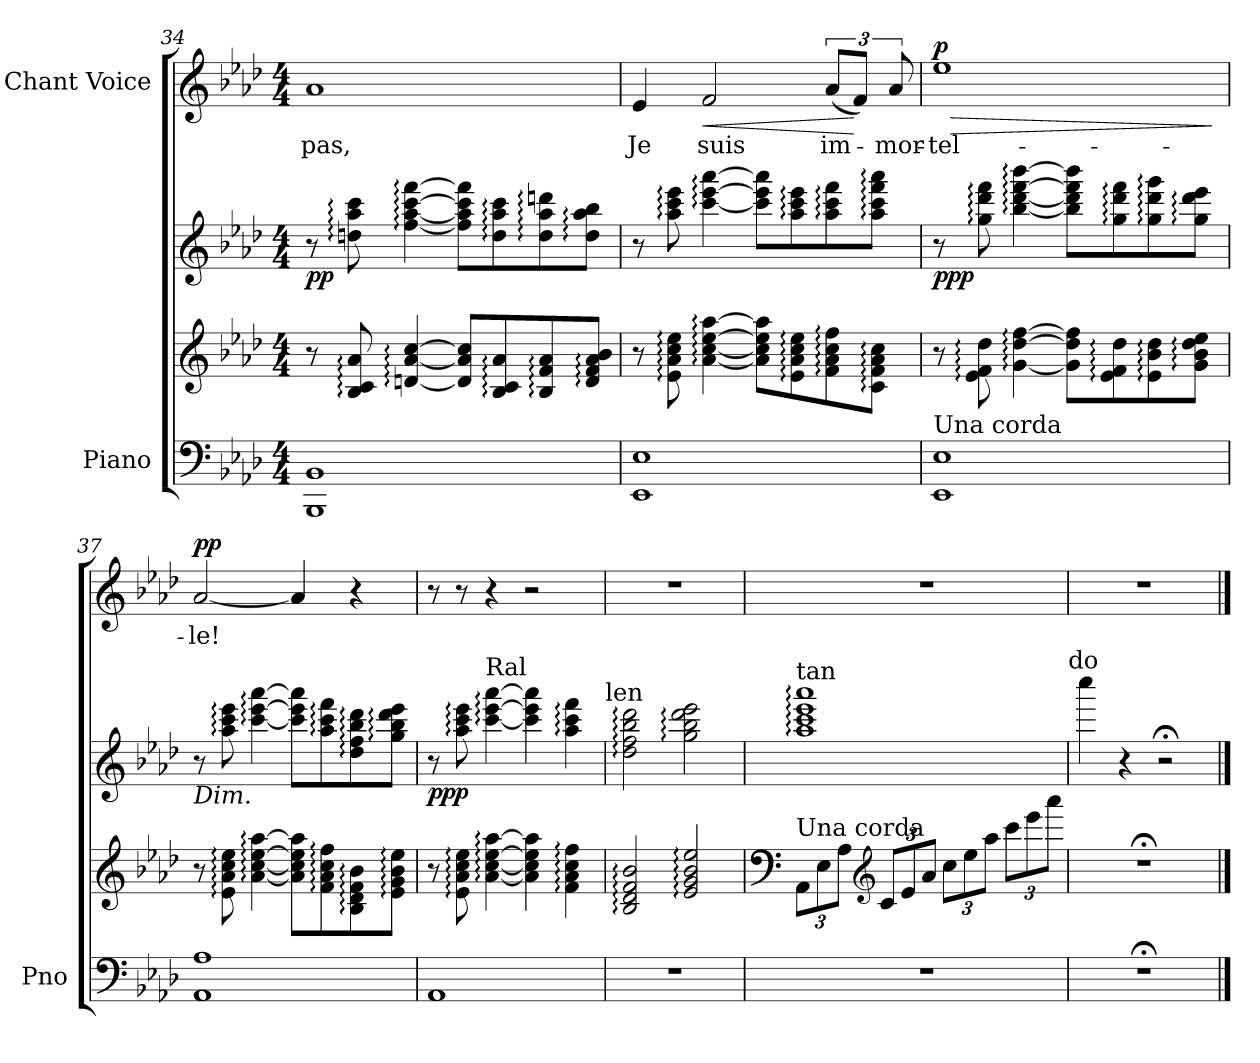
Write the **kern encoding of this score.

**kern	**kern	**kern	**dynam	**kern	**text	**dynam
*part2	*part2	*part2	*part2	*part1	*part1	*part1
*staff4	*staff3	*staff2	*staff2/3/4	*staff1	*staff1	*staff1
*I"Piano	*	*	*	*I"Chant Voice	*	*
*I'Pno	*	*	*	*	*	*
*clefF4	*clefG2	*clefG2	*	*clefG2	*	*
*k[b-e-a-d-]	*k[b-e-a-d-]	*k[b-e-a-d-]	*	*k[b-e-a-d-]	*	*
*M4/4	*M4/4	*M4/4	*	*M4/4	*	*
=34	=34	=34	=34	=34	=34	=34
!	!	!	!LO:DY:b	!	!LO:LY:b	!
1BBB- 1BB-	8r	8r	pp	1a-	pas,	.
.	8B-/: 8c/: 8a-/:	8ddn\: 8aa-\: 8ccc\:	.	.	.	.
.	[4dn/: [4a-/: [4cc/:	[4ff\: [4aa-\: [4ccc\: [4fff\:	.	.	.	.
.	8d/] 8a-/] 8cc/]L	8ff\] 8aa-\] 8ccc\] 8fff\]L	.	.	.	.
.	8B-/: 8c/: 8a-/:	8dd\: 8aa-\: 8ccc\:	.	.	.	.
.	8B-/: 8f/: 8a-/:	8dd\: 8aa-\: 8dddn\:	.	.	.	.
.	8d/: 8f/: 8a-/: 8b-/:J	8dd\: 8aa-\: 8bb-\:J	.	.	.	.
!!LO:LB:g=z
=35	=35	=35	=35	=35	=35	=35
!	!	!	!	!	!LO:LY:b	!
1EE- 1E-	8r	8r	.	4e-/	Je	.
.	8e-\: 8a-\: 8cc\: 8ee-\:	8aa-\: 8ccc\: 8eee-\:	.	.	.	.
!	!	!	!	!	!LO:LY:b	!LO:HP:b
.	[4a-\: [4cc\: [4ee-\: [4aa-\:	[4ccc\: [4eee-\: [4aaa-\:	.	2f/	suis	<
.	8a-\] 8cc\] 8ee-\] 8aa-\]L	8ccc\] 8eee-\] 8aaa-\]L	.	.	.	.
.	8e-\: 8a-\: 8cc\: 8ee-\:	8aa-\: 8ccc\: 8eee-\:	.	.	.	.
!	!	!	!	!	!LO:LY:b	!
.	8f\: 8a-\: 8cc\: 8ff\:	8aa-\: 8ccc\: 8fff\:	.	(<12a-/L	im-	.
.	.	.	.	12f/J)	.	[
.	8c\: 8f\: 8a-\: 8cc\:J	8aa-\: 8ccc\: 8fff\: 8aaa-\:J	.	.	.	.
!	!	!	!	!	!LO:LY:b	!
.	.	.	.	12a-/	-mor-	.
=36	=36	=36	=36	=36	=36	=36
!LO:TX:a:t=Una corda	!	!	!	!	!	!
!	!	!	!LO:DY:b	!	!LO:LY:b	!LO:HP:b
!	!	!	!	!	!	!LO:DY:n=1:a
1EE- 1E-	8r	8r	ppp	1ee-	-tel-	> p
.	8e-\: 8f\: 8dd-\:	8gg\: 8ddd-\: 8fff\:	.	.	.	.
.	[4g\: [4dd-\: [4ff\:	[4bb-\: [4ddd-\: [4fff\: [4bbb-\:	.	.	.	.
.	8g\] 8dd-\] 8ff\]L	8bb-\] 8ddd-\] 8fff\] 8bbb-\]L	.	.	.	.
.	8e-\: 8f\: 8dd-\:	8gg\: 8ddd-\: 8fff\:	.	.	.	.
.	8e-\: 8b-\: 8dd-\:	8gg\: 8ddd-\: 8ggg\:	.	.	.	.
.	8g\: 8b-\: 8dd-\: 8ee-\:J	8gg\: 8ddd-\: 8eee-\:J	.	.	.	.
.	.	.	.	.	.	]
=37	=37	=37	=37	=37	=37	=37
!	!	!LO:TX:b:i:t=Dim.	!	!	!	!
!	!	!	!	!	!LO:LY:b	!LO:DY:a
1AA- 1A-	8r	8r	.	[2a-/	-le!	pp
.	8e-\: 8a-\: 8cc\: 8ee-\:	8aa-\: 8ccc\: 8eee-\:	.	.	.	.
.	[4a-\: [4cc\: [4ee-\: [4aa-\:	[4ccc\: [4eee-\: [4aaa-\:	.	.	.	.
.	8a-\] 8cc\] 8ee-\] 8aa-\]L	8ccc\] 8eee-\] 8aaa-\]L	.	4a-/]	.	.
.	8f\: 8a-\: 8cc\: 8ff\:	8aa-\: 8ccc\: 8fff\:	.	.	.	.
.	8B-\: 8d-\: 8f\: 8b-\:	8dd-\: 8ff\: 8bb-\: 8ddd-\:	.	4r	.	.
.	8e-\: 8g\: 8b-\: 8ee-\:J	8gg\: 8bb-\: 8ddd-\: 8eee-\:J	.	.	.	.
!!LO:LB:g=z
=38	=38	=38	=38	=38	=38	=38
!	!	!	!LO:DY:b	!	!	!
1AA-	8r	8r	ppp	8r	.	.
.	8e-\: 8a-\: 8cc\: 8ee-\:	8aa-\: 8ccc\: 8eee-\:	.	8r	.	.
*	*	*	*	*MM48	*	*
!	!	!LO:TX:a:t=Ral	!	!	!	!
.	[4a-\: [4cc\: [4ee-\: [4aa-\:	[4ccc\: [4eee-\: [4aaa-\:	.	4r	.	.
.	4a-\] 4cc\] 4ee-\] 4aa-\]	4ccc\] 4eee-\] 4aaa-\]	.	2r	.	.
.	4f\: 4a-\: 4cc\: 4ff\:	4aa-\: 4ccc\: 4fff\:	.	.	.	.
!	!	!LO:TX:a:t=len	!	!	!	!
=39	=39	=39	=39	=39	=39	=39
*	*	*	*	*MM46	*	*
1r	2B-/: 2d-/: 2f/: 2b-/:	2dd-\: 2ff\: 2bb-\: 2ddd-\:	.	1r	.	.
.	2e-/: 2g/: 2b-/: 2ee-/:	2gg\: 2bb-\: 2ddd-\: 2eee-\:	.	.	.	.
=40	=40	=40	=40	=40	=40	=40
*	*clefF4	*	*	*	*	*
*	*Xbrackettup	*	*	*	*	*
*	*	*	*	*MM42	*	*
!	!	!LO:TX:a:t=tan	!	!	!	!
!	!LO:TX:a:t=Una corda	!	!	!	!	!
*	*	*	*	*^	*	*
1r	12AA-\L	1aa-: 1ccc: 1eee-: 1aaa-:	.	1r	2.ryy	.	.
.	12E-\	.	.	.	.	.	.
.	12A-\J	.	.	.	.	.	.
*	*clefG2	*	*	*	*	*	*
.	12c/L	.	.	.	.	.	.
.	12e-/	.	.	.	.	.	.
.	12a-/J	.	.	.	.	.	.
.	12cc\L	.	.	.	.	.	.
.	12ee-\	.	.	.	.	.	.
.	12aa-\J	.	.	.	.	.	.
*	*	*	*	*MM36	*	*	*
.	12ccc\L	.	.	.	4ryy	.	.
.	12eee-\	.	.	.	.	.	.
.	12aaa-\J	.	.	.	.	.	.
!	!	!LO:TX:a:t=do	!	!	!	!	!
*	*	*	*	*v	*v	*	*
=41	=41	=41	=41	=41	=41	=41
1r;<	1r;<	4cccc\	.	1r	.	.
.	.	4r	.	.	.	.
.	.	2r;<	.	.	.	.
==	==	==	==	==	==	==
*-	*-	*-	*-	*-	*-	*-
